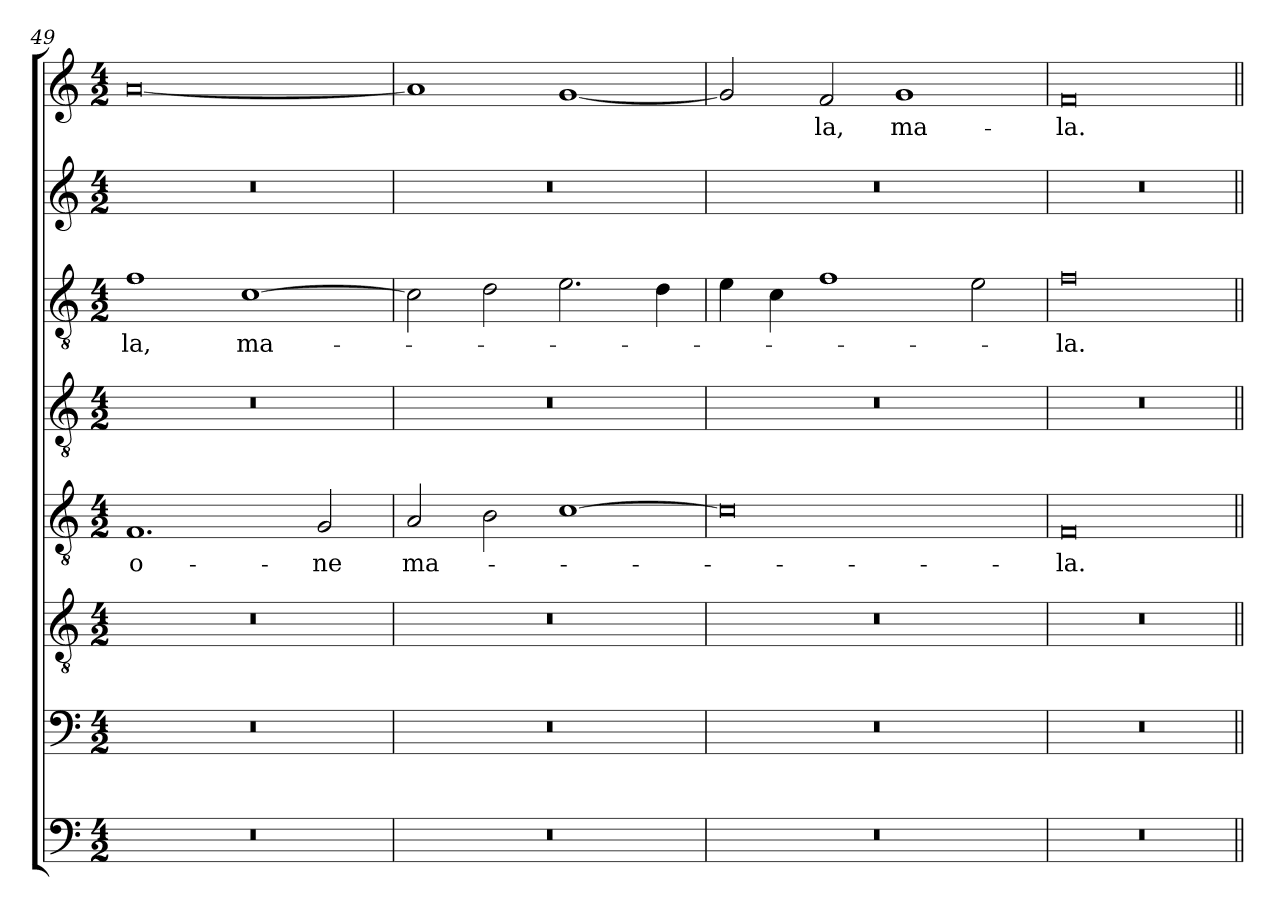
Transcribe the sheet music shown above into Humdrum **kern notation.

**kern	**kern	**kern	**kern	**text	**kern	**kern	**text	**kern	**kern	**text
*part8	*part7	*part6	*part5	*part5	*part4	*part3	*part3	*part2	*part1	*part1
*staff8	*staff7	*staff6	*staff5	*staff5	*staff4	*staff3	*staff3	*staff2	*staff1	*staff1
!!LO:PB:g=z
*clefF4	*clefF4	*clefGv2	*clefGv2	*	*clefGv2	*clefGv2	*	*clefG2	*clefG2	*
*k[]	*k[]	*k[]	*k[]	*	*k[]	*k[]	*	*k[]	*k[]	*
*C:	*C:	*C:	*C:	*	*C:	*C:	*	*C:	*C:	*
*M4/2	*M4/2	*M4/2	*M4/2	*	*M4/2	*M4/2	*	*M4/2	*M4/2	*
=49	=49	=49	=49	=49	=49	=49	=49	=49	=49	=49
!	!	!	!	!LO:LY:b	!	!	!LO:LY:b	!	!	!
0r	0r	0r	1.F	-o-	0r	1f	-la,	0r	[0a	.
!	!	!	!	!	!	!	!LO:LY:b	!	!	!
.	.	.	.	.	.	[1c	ma-	.	.	.
!	!	!	!	!LO:LY:b	!	!	!	!	!	!
.	.	.	2G/	-ne	.	.	.	.	.	.
=50	=50	=50	=50	=50	=50	=50	=50	=50	=50	=50
!	!	!	!	!LO:LY:b	!	!	!	!	!	!
0r	0r	0r	2A/	ma-	0r	2c\]	.	0r	1a]	.
.	.	.	2B\	.	.	2d\	.	.	.	.
.	.	.	[1c	.	.	2.e\	.	.	[1g	.
.	.	.	.	.	.	4d\	.	.	.	.
=51	=51	=51	=51	=51	=51	=51	=51	=51	=51	=51
0r	0r	0r	0c]	.	0r	4e\	.	0r	2g/]	.
.	.	.	.	.	.	4c\	.	.	.	.
!	!	!	!	!	!	!	!	!	!	!LO:LY:b
.	.	.	.	.	.	1f	.	.	2f/	-la,
!	!	!	!	!	!	!	!	!	!	!LO:LY:b
.	.	.	.	.	.	.	.	.	1g	ma-
.	.	.	.	.	.	2e\	.	.	.	.
=52	=52	=52	=52	=52	=52	=52	=52	=52	=52	=52
!	!	!	!	!LO:LY:b	!	!	!LO:LY:b	!	!	!LO:LY:b
0r	0r	0r	0F	-la.	0r	0f	-la.	0r	0f	-la.
=||	=||	=||	=||	=||	=||	=||	=||	=||	=||	=||
*-	*-	*-	*-	*-	*-	*-	*-	*-	*-	*-
